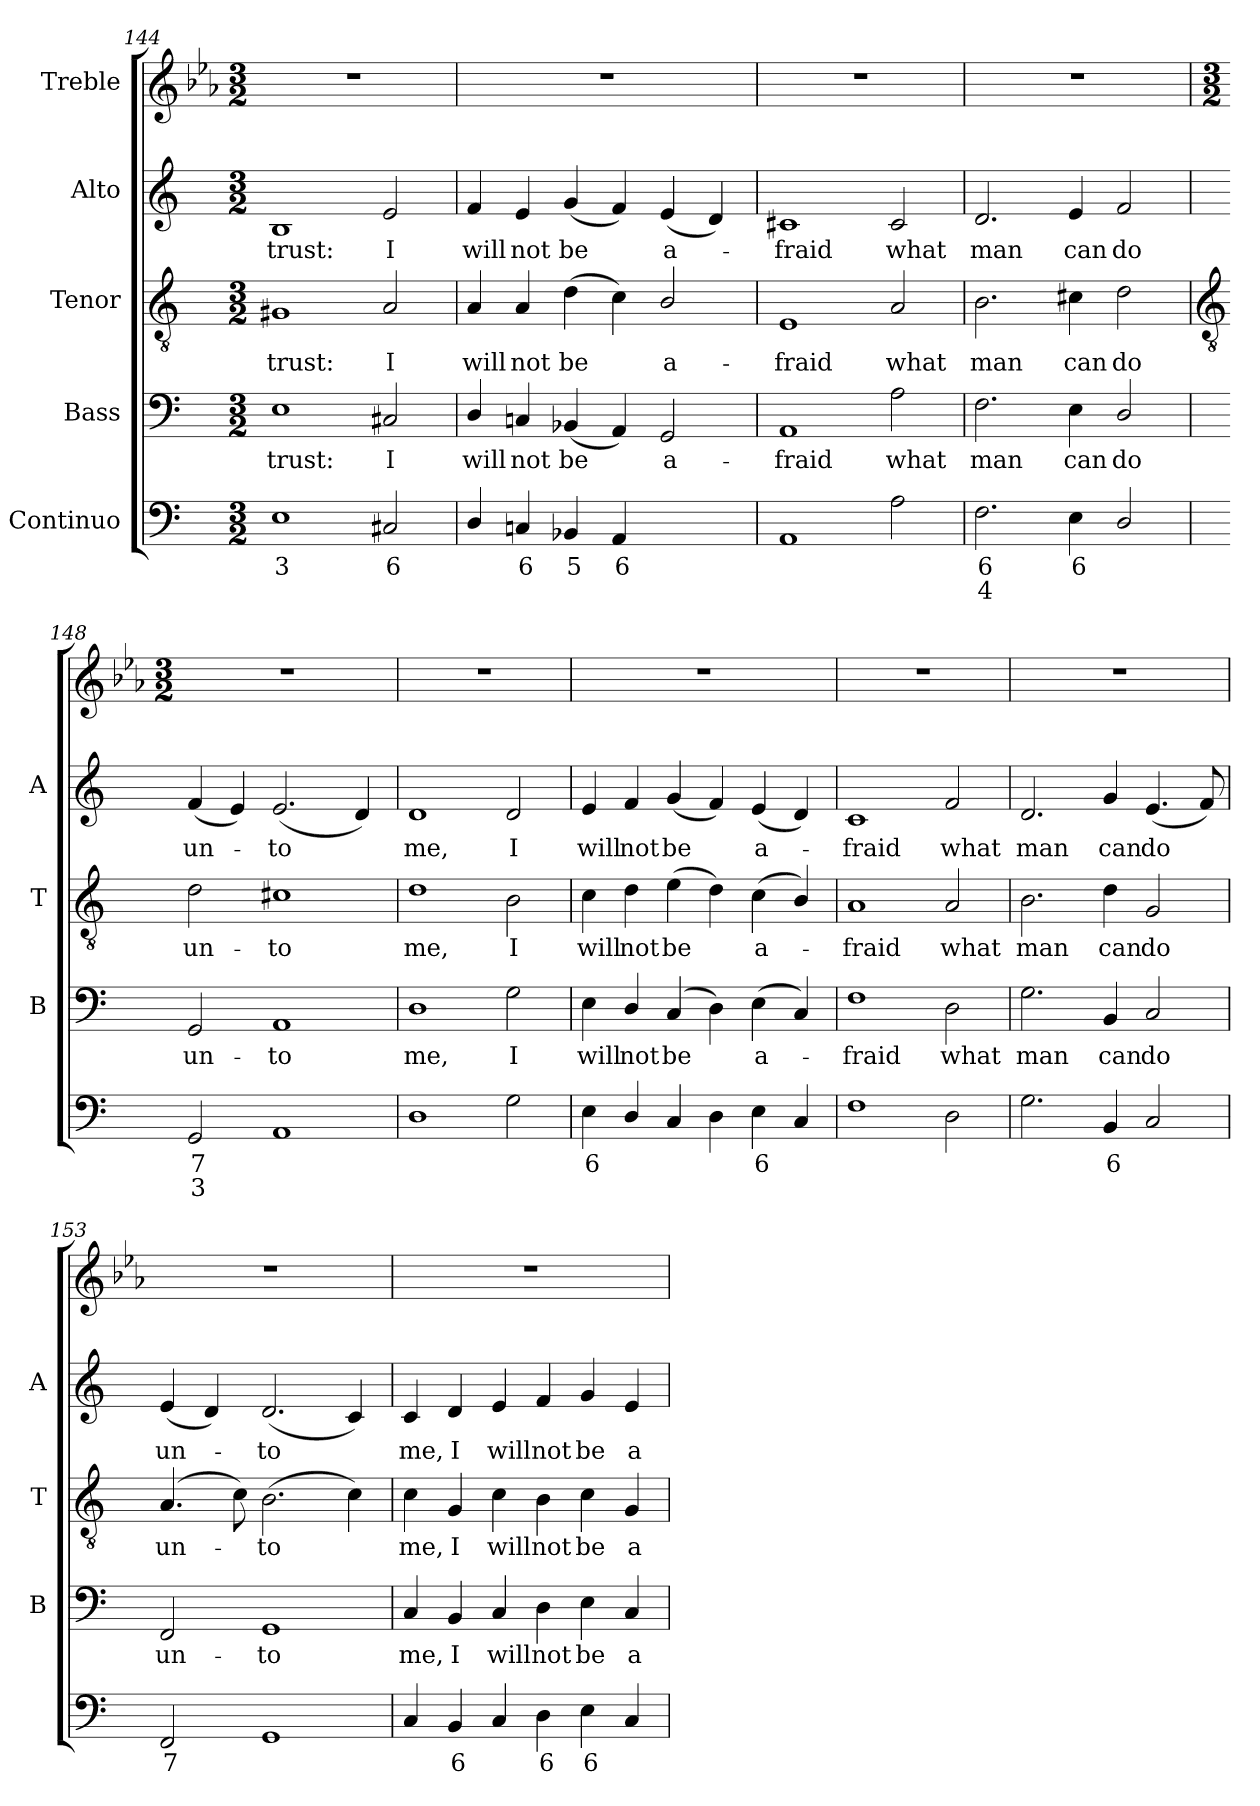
**kern	**text	**text	**kern	**text	**kern	**text	**kern	**text	**kern
*part5	*part5	*part5	*part4	*part4	*part3	*part3	*part2	*part2	*part1
*staff5	*staff5	*staff5	*staff4	*staff4	*staff3	*staff3	*staff2	*staff2	*staff1
*I"Continuo	*	*	*I"Bass	*	*I"Tenor	*	*I"Alto	*	*I"Treble
*	*	*	*I'B	*	*I'T	*	*I'A	*	*
*clefF4	*	*	*clefF4	*	*clefGv2	*	*clefG2	*	*clefG2
*k[]	*	*	*k[]	*	*k[]	*	*k[]	*	*k[b-e-a-]
*C:	*	*	*C:	*	*C:	*	*C:	*	*E-:
*M3/2	*	*	*M3/2	*	*M3/2	*	*M3/2	*	*M3/2
=144	=144	=144	=144	=144	=144	=144	=144	=144	=144
!	!LO:LY:b	!	!	!LO:LY:b	!	!LO:LY:b	!	!LO:LY:b	!
1E	3	.	1E	trust:	1G#X	trust:	1B	trust:	1.r
!	!LO:LY:b	!	!	!LO:LY:b	!	!LO:LY:b	!	!LO:LY:b	!
2C#X	6	.	2C#X	I	2A	I	2e	I	.
=145	=145	=145	=145	=145	=145	=145	=145	=145	=145
!	!	!	!	!LO:LY:b	!	!LO:LY:b	!	!LO:LY:b	!
4D/	.	.	4D/	will	4A	will	4f	will	1.r
!	!LO:LY:b	!	!	!LO:LY:b	!	!LO:LY:b	!	!LO:LY:b	!
4Cn	6	.	4Cn	not	4A	not	4e	not	.
!	!LO:LY:b	!	!	!LO:LY:b	!	!LO:LY:b	!	!LO:LY:b	!
4BB-X	5	.	(<4BB-X	be	(>4d	be	(<4g	be	.
!	!LO:LY:b	!	!	!	!	!	!	!	!
4AA	6	.	4AA)	.	4c)	.	4f)	.	.
!	!LO:LY:b	!LO:LY:b	!	!LO:LY:b	!	!LO:LY:b	!	!LO:LY:b	!
[4GGyy	6	3	2GG	a-	2B/	a-	(<4e	a-	.
!	!LO:LY:b	!	!	!	!	!	!	!	!
4GGyy]	5	.	.	.	.	.	4d)	.	.
=146	=146	=146	=146	=146	=146	=146	=146	=146	=146
!	!	!	!	!LO:LY:b	!	!LO:LY:b	!	!LO:LY:b	!
1AA	.	.	1AA	-fraid	1E	-fraid	1c#X	fraid	1.r
!	!	!	!	!LO:LY:b	!	!LO:LY:b	!	!LO:LY:b	!
2A	.	.	2A	what	2A	what	2c#	what	.
=147	=147	=147	=147	=147	=147	=147	=147	=147	=147
!	!LO:LY:b	!LO:LY:b	!	!LO:LY:b	!	!LO:LY:b	!	!LO:LY:b	!
2.F	6	4	2.F	man	2.B	man	2.d	man	1.r
!	!LO:LY:b	!	!	!LO:LY:b	!	!LO:LY:b	!	!LO:LY:b	!
4E	6	.	4E	can	4c#X	can	4e	can	.
!	!	!	!	!LO:LY:b	!	!LO:LY:b	!	!LO:LY:b	!
2D/	.	.	2D/	do	2d	do	2f	do	.
!!LO:LB:g=z
=148	=148	=148	=148	=148	=148	=148	=148	=148	=148
*	*	*	*	*	*clefGv2	*	*	*	*
*	*	*	*	*	*	*	*	*	*M3/2
!	!LO:LY:b	!LO:LY:b	!	!LO:LY:b	!	!LO:LY:b	!	!LO:LY:b	!
2GG	7	3	2GG	un-	2d	un-	(<4f	un-	1.r
.	.	.	.	.	.	.	4e)	.	.
!	!	!	!	!LO:LY:b	!	!LO:LY:b	!	!LO:LY:b	!
1AA	.	.	1AA	-to	1c#X	-to	(<2.e	to	.
.	.	.	.	.	.	.	4d)	.	.
=149	=149	=149	=149	=149	=149	=149	=149	=149	=149
!	!	!	!	!LO:LY:b	!	!LO:LY:b	!	!LO:LY:b	!
1D	.	.	1D	me,	1d	me,	1d	me,	1.r
!	!	!	!	!LO:LY:b	!	!LO:LY:b	!	!LO:LY:b	!
2G	.	.	2G	I	2B	I	2d	I	.
=150	=150	=150	=150	=150	=150	=150	=150	=150	=150
!	!LO:LY:b	!	!	!LO:LY:b	!	!LO:LY:b	!	!LO:LY:b	!
4E	6	.	4E	will	4c	will	4e	will	1.r
!	!	!	!	!LO:LY:b	!	!LO:LY:b	!	!LO:LY:b	!
4D/	.	.	4D/	not	4d	not	4f	not	.
!	!	!	!	!LO:LY:b	!	!LO:LY:b	!	!LO:LY:b	!
4C	.	.	(<4C	be	(>4e	be	(<4g	be	.
4D	.	.	4D)	.	4d)	.	4f)	.	.
!	!LO:LY:b	!	!	!LO:LY:b	!	!LO:LY:b	!	!LO:LY:b	!
4E	6	.	(<4E	a-	(<4c	a-	(<4e	a-	.
4C	.	.	4C)	.	4B/)	.	4d)	.	.
=151	=151	=151	=151	=151	=151	=151	=151	=151	=151
!	!	!	!	!LO:LY:b	!	!LO:LY:b	!	!LO:LY:b	!
1F	.	.	1F	fraid	1A	fraid	1c	fraid	1.r
!	!	!	!	!LO:LY:b	!	!LO:LY:b	!	!LO:LY:b	!
2D	.	.	2D	what	2A	what	2f	what	.
=152	=152	=152	=152	=152	=152	=152	=152	=152	=152
!	!	!	!	!LO:LY:b	!	!LO:LY:b	!	!LO:LY:b	!
2.G	.	.	2.G	man	2.B	man	2.d	man	1.r
!	!LO:LY:b	!	!	!LO:LY:b	!	!LO:LY:b	!	!LO:LY:b	!
4BB	6	.	4BB	can	4d	can	4g	can	.
!	!	!	!	!LO:LY:b	!	!LO:LY:b	!	!LO:LY:b	!
2C	.	.	2C	do	2G	do	(<4.e	do	.
.	.	.	.	.	.	.	8f)	.	.
=153	=153	=153	=153	=153	=153	=153	=153	=153	=153
!	!LO:LY:b	!	!	!LO:LY:b	!	!LO:LY:b	!	!LO:LY:b	!
2FF	7	.	2FF	un-	(<4.A	un-	(<4e	un-	1.r
.	.	.	.	.	.	.	4d)	.	.
.	.	.	.	.	8c)	.	.	.	.
!	!	!	!	!LO:LY:b	!	!LO:LY:b	!	!LO:LY:b	!
1GG	.	.	1GG	-to	(>2.B	to	(<2.d	to	.
.	.	.	.	.	4c)	.	4c)	.	.
=154	=154	=154	=154	=154	=154	=154	=154	=154	=154
!	!	!	!	!LO:LY:b	!	!LO:LY:b	!	!LO:LY:b	!
4C	.	.	4C	me,	4c	me,	4c	me,	1.r
!	!LO:LY:b	!	!	!LO:LY:b	!	!LO:LY:b	!	!LO:LY:b	!
4BB	6	.	4BB	I	4G	I	4d	I	.
!	!	!	!	!LO:LY:b	!	!LO:LY:b	!	!LO:LY:b	!
4C	.	.	4C	will	4c	will	4e	will	.
!	!LO:LY:b	!	!	!LO:LY:b	!	!LO:LY:b	!	!LO:LY:b	!
4D	6	.	4D	not	4B	not	4f	not	.
!	!LO:LY:b	!	!	!LO:LY:b	!	!LO:LY:b	!	!LO:LY:b	!
4E	6	.	4E	be	4c	be	4g	be	.
!	!	!	!	!LO:LY:b	!	!LO:LY:b	!	!LO:LY:b	!
4C	.	.	4C	a-	4G	a-	4e	a-	.
=	=	=	=	=	=	=	=	=	=
*-	*-	*-	*-	*-	*-	*-	*-	*-	*-
